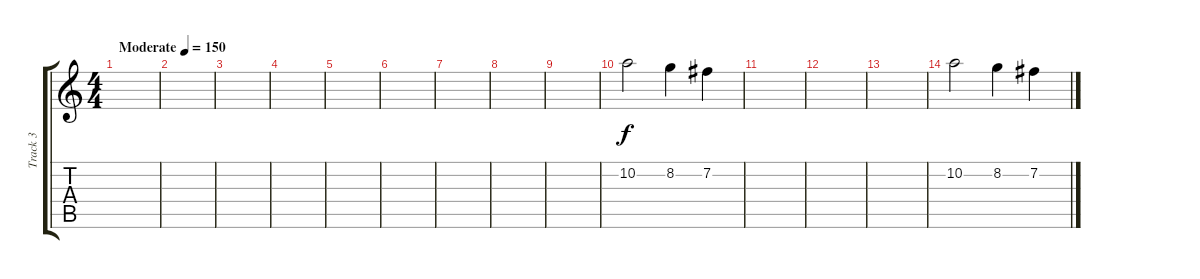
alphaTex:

\track ("Track 3" "Track 3") {instrument distortionguitar}
\staff {score tabs}
\tuning (E4 B3 G3 D3 A2 E2) {hide}
\ts (4 4)
\tempo (150 "Moderate")
\clef g2
\ks c
|
|
|
|
|
|
|
|
|
10.2.2 8.2.4 7.2.4 |
|
|
|
10.2.2 8.2.4 7.2.4
